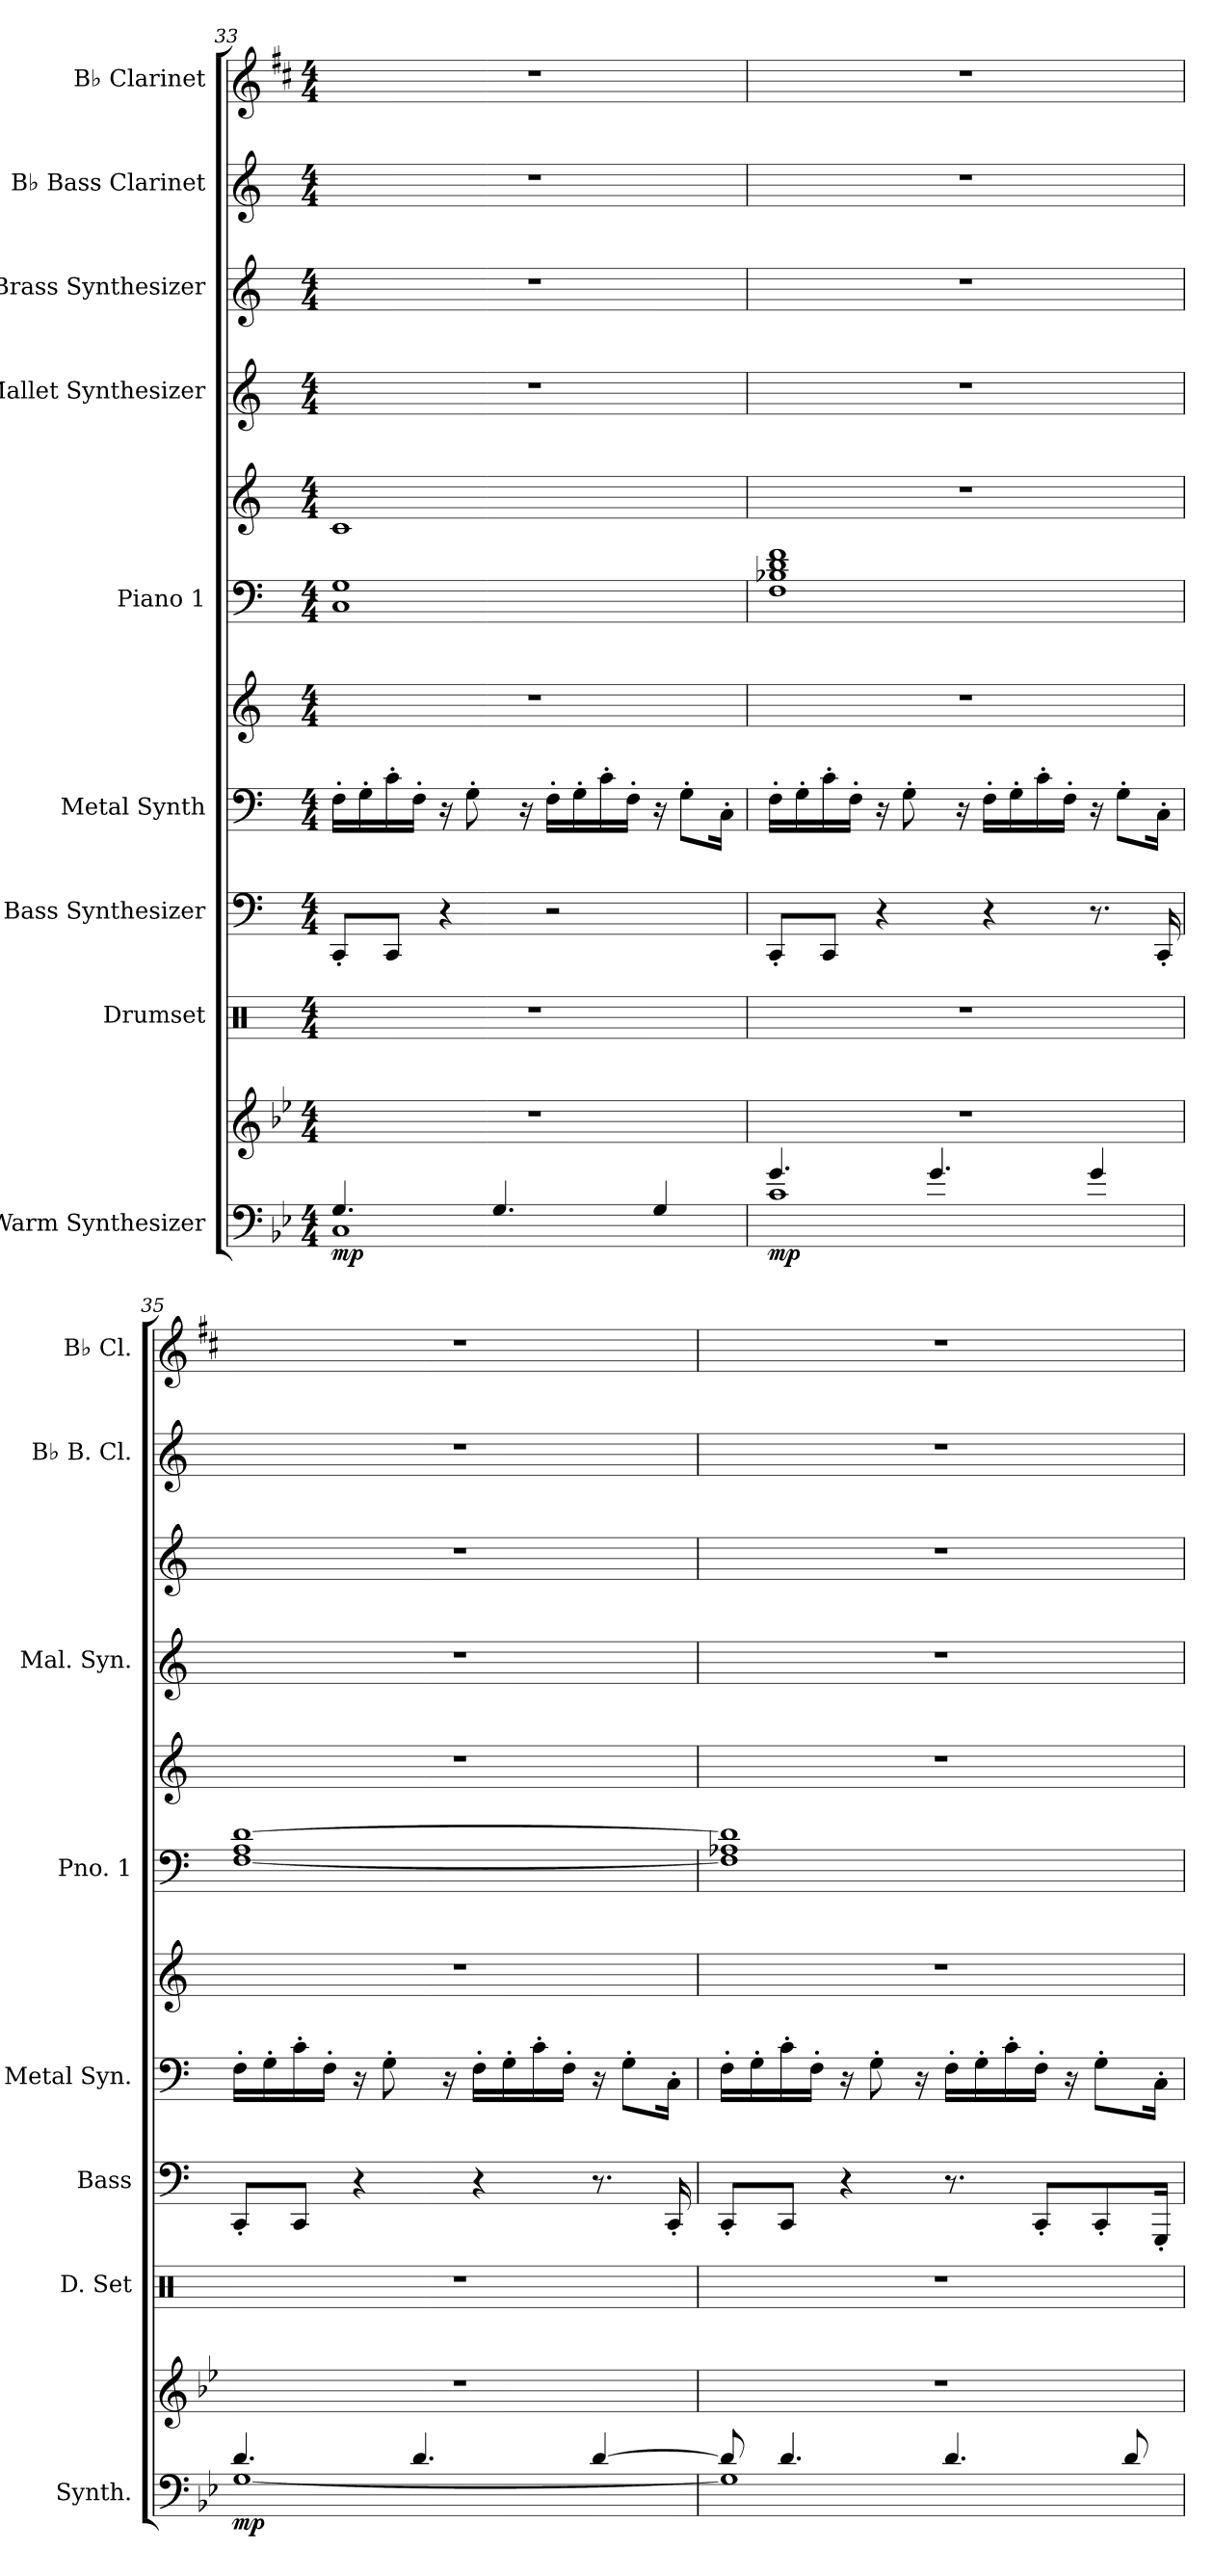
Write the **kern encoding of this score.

**kern	**kern	**dynam	**kern	**kern	**kern	**kern	**kern	**kern	**kern	**kern	**kern	**kern
*part9	*part9	*part9	*part8	*part7	*part6	*part6	*part5	*part5	*part4	*part3	*part2	*part1
*staff12	*staff11	*staff11/12	*staff10	*staff9	*staff8	*staff7	*staff6	*staff5	*staff4	*staff3	*staff2	*staff1
*I"Warm Synthesizer	*	*	*I"Drumset	*I"Bass Synthesizer	*I"Metal Synth	*	*I"Piano 1	*	*I"Mallet Synthesizer	*I"Brass Synthesizer	*I"B♭ Bass Clarinet	*I"B♭ Clarinet
*I'Synth.	*	*	*I'D. Set	*I'Bass	*I'Metal Syn.	*	*I'Pno. 1	*	*I'Mal. Syn.	*	*I'B♭ B. Cl.	*I'B♭ Cl.
*clefF4	*clefG2	*	*clefX	*clefF4	*clefF4	*clefG2	*clefF4	*clefG2	*clefG2	*clefG2	*clefG2	*clefG2
*	*	*	*	*	*	*	*	*	*	*	*ITrd8c14	*ITrd1c2
*k[b-e-]	*k[b-e-]	*	*k[]	*k[]	*k[]	*k[]	*k[]	*k[]	*k[]	*k[]	*k[]	*k[]
*M4/4	*M4/4	*	*M4/4	*M4/4	*M4/4	*M4/4	*M4/4	*M4/4	*M4/4	*M4/4	*M4/4	*M4/4
=33	=33	=33	=33	=33	=33	=33	=33	=33	=33	=33	=33	=33
*^	*	*	*	*	*	*	*	*	*	*	*	*
!	!	!	!LO:DY:b=2	!	!	!	!	!	!	!	!	!	!
4.G/	1C	1r	mp	1r	8CC'/L	16F'\LL	1r	1C 1G	1c	1r	1r	1r	1r
.	.	.	.	.	.	16G'\	.	.	.	.	.	.	.
.	.	.	.	.	8CC/J	16c'\	.	.	.	.	.	.	.
.	.	.	.	.	.	16F'\JJ	.	.	.	.	.	.	.
.	.	.	.	.	4r	16r	.	.	.	.	.	.	.
.	.	.	.	.	.	8G'\	.	.	.	.	.	.	.
4.G/	.	.	.	.	.	.	.	.	.	.	.	.	.
.	.	.	.	.	.	16r	.	.	.	.	.	.	.
.	.	.	.	.	2r	16F'\LL	.	.	.	.	.	.	.
.	.	.	.	.	.	16G'\	.	.	.	.	.	.	.
.	.	.	.	.	.	16c'\	.	.	.	.	.	.	.
.	.	.	.	.	.	16F'\JJ	.	.	.	.	.	.	.
4G/	.	.	.	.	.	16r	.	.	.	.	.	.	.
.	.	.	.	.	.	8G'\L	.	.	.	.	.	.	.
.	.	.	.	.	.	16C'\Jk	.	.	.	.	.	.	.
=34	=34	=34	=34	=34	=34	=34	=34	=34	=34	=34	=34	=34	=34
!	!	!	!LO:DY:b=2	!	!	!	!	!	!	!	!	!	!
4.g/	1c	1r	mp	1r	8CC'/L	16F'\LL	1r	1F 1B-X 1d 1f	1r	1r	1r	1r	1r
.	.	.	.	.	.	16G'\	.	.	.	.	.	.	.
.	.	.	.	.	8CC/J	16c'\	.	.	.	.	.	.	.
.	.	.	.	.	.	16F'\JJ	.	.	.	.	.	.	.
.	.	.	.	.	4r	16r	.	.	.	.	.	.	.
.	.	.	.	.	.	8G'\	.	.	.	.	.	.	.
4.g/	.	.	.	.	.	.	.	.	.	.	.	.	.
.	.	.	.	.	.	16r	.	.	.	.	.	.	.
.	.	.	.	.	4r	16F'\LL	.	.	.	.	.	.	.
.	.	.	.	.	.	16G'\	.	.	.	.	.	.	.
.	.	.	.	.	.	16c'\	.	.	.	.	.	.	.
.	.	.	.	.	.	16F'\JJ	.	.	.	.	.	.	.
4g/	.	.	.	.	8.r	16r	.	.	.	.	.	.	.
.	.	.	.	.	.	8G'\L	.	.	.	.	.	.	.
.	.	.	.	.	16CC'/	16C'\Jk	.	.	.	.	.	.	.
=35	=35	=35	=35	=35	=35	=35	=35	=35	=35	=35	=35	=35	=35
!	!	!	!LO:DY:b=2	!	!	!	!	!	!	!	!	!	!
4.d/	[1G	1r	mp	1r	8CC'/L	16F'\LL	1r	[<1F 1A [1d	1r	1r	1r	1r	1r
.	.	.	.	.	.	16G'\	.	.	.	.	.	.	.
.	.	.	.	.	8CC/J	16c'\	.	.	.	.	.	.	.
.	.	.	.	.	.	16F'\JJ	.	.	.	.	.	.	.
.	.	.	.	.	4r	16r	.	.	.	.	.	.	.
.	.	.	.	.	.	8G'\	.	.	.	.	.	.	.
4.d/	.	.	.	.	.	.	.	.	.	.	.	.	.
.	.	.	.	.	.	16r	.	.	.	.	.	.	.
.	.	.	.	.	4r	16F'\LL	.	.	.	.	.	.	.
.	.	.	.	.	.	16G'\	.	.	.	.	.	.	.
.	.	.	.	.	.	16c'\	.	.	.	.	.	.	.
.	.	.	.	.	.	16F'\JJ	.	.	.	.	.	.	.
[4d/	.	.	.	.	8.r	16r	.	.	.	.	.	.	.
.	.	.	.	.	.	8G'\L	.	.	.	.	.	.	.
.	.	.	.	.	16CC'/	16C'\Jk	.	.	.	.	.	.	.
=36	=36	=36	=36	=36	=36	=36	=36	=36	=36	=36	=36	=36	=36
8d/]	1G]	1r	.	1r	8CC'/L	16F'\LL	1r	1F] 1A-X 1d]	1r	1r	1r	1r	1r
.	.	.	.	.	.	16G'\	.	.	.	.	.	.	.
4.d/	.	.	.	.	8CC/J	16c'\	.	.	.	.	.	.	.
.	.	.	.	.	.	16F'\JJ	.	.	.	.	.	.	.
.	.	.	.	.	4r	16r	.	.	.	.	.	.	.
.	.	.	.	.	.	8G'\	.	.	.	.	.	.	.
.	.	.	.	.	.	16r	.	.	.	.	.	.	.
4.d/	.	.	.	.	8.r	16F'\LL	.	.	.	.	.	.	.
.	.	.	.	.	.	16G'\	.	.	.	.	.	.	.
.	.	.	.	.	.	16c'\	.	.	.	.	.	.	.
.	.	.	.	.	8CC'/L	16F'\JJ	.	.	.	.	.	.	.
.	.	.	.	.	.	16r	.	.	.	.	.	.	.
.	.	.	.	.	8CC'/	8G'\L	.	.	.	.	.	.	.
8d/	.	.	.	.	.	.	.	.	.	.	.	.	.
.	.	.	.	.	16GGG'/Jk	16C'\Jk	.	.	.	.	.	.	.
*v	*v	*	*	*	*	*	*	*	*	*	*	*	*
=	=	=	=	=	=	=	=	=	=	=	=	=
*-	*-	*-	*-	*-	*-	*-	*-	*-	*-	*-	*-	*-
